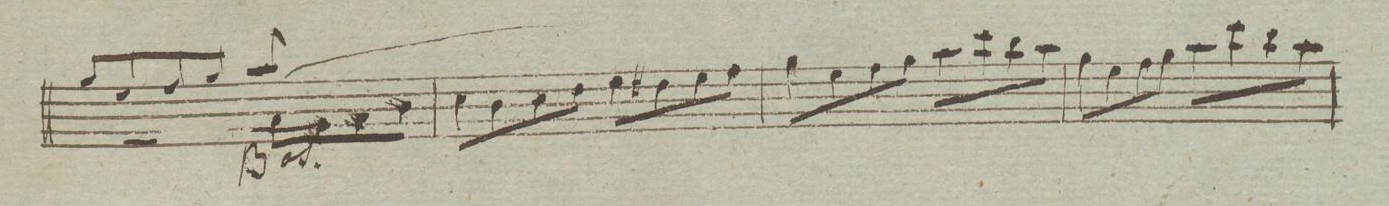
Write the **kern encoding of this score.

**kern	**dynam
*I"Basso	*
*clefF4	*
*k[]	*
*met(c)	*
*M4/4	*
*^	*
8B/L	2rAA	.
8G/	.	.
8A/	.	.
8B/J	.	.
8c/	(>8C\L	.
8ryy	8BB\	.
4ryy	8C\	.
.	8D\J	.
*v	*v	*
=116	=116
8E\L	.
8D\	.
8E\	.
8F\J)	.
8G\L	.
8F#X\	.
8G\	.
8A\J	.
=117	=117
8B\L	.
8G\	.
8A\	.
8B\J	.
8c\L	.
8e\	.
8d\	.
8c\J	.
=118	=118
8B\L	.
8G\	.
8A\	.
8B\J	.
8c\L	.
8e\	.
8d\	.
8c\J	.
=119	=119
*-	*-
